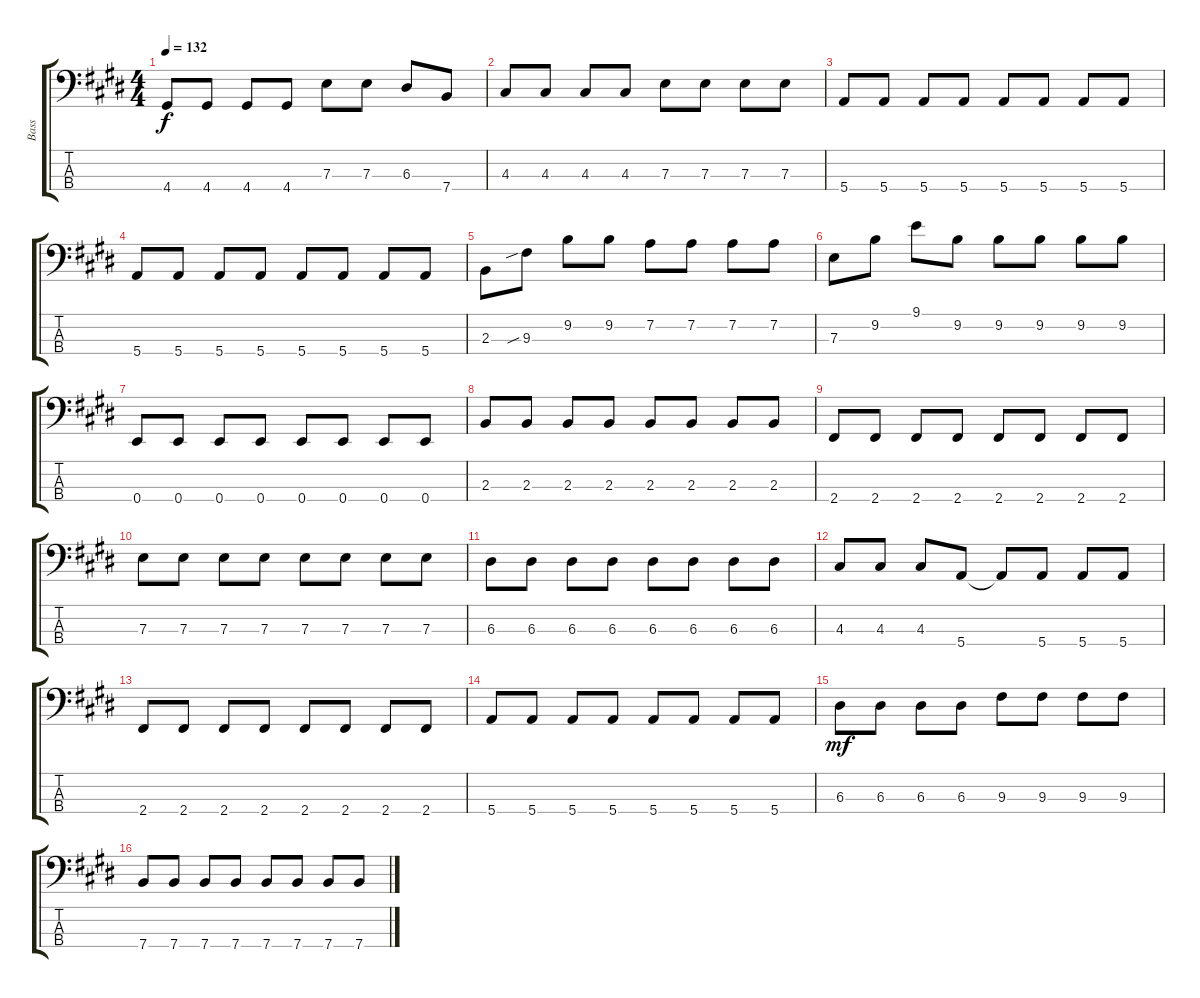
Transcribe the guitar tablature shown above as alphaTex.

\track ("Bass" "Bass") {instrument electricbassfinger}
\staff {score tabs}
\tuning (G2 D2 A1 E1) {hide}
\ts (4 4)
\tempo 132
\clef f4
\ks e
4.4.8{dy f} 4.4.8 4.4.8 4.4.8 7.3.8 7.3.8 6.3.8 7.4.8 |
4.3.8 4.3.8 4.3.8 4.3.8 7.3.8 7.3.8 7.3.8 7.3.8 |
5.4.8 5.4.8 5.4.8 5.4.8 5.4.8 5.4.8 5.4.8 5.4.8 |
5.4.8 5.4.8 5.4.8 5.4.8 5.4.8 5.4.8 5.4.8 5.4.8 |
2.3.8 9.3{sib}.8 9.2.8 9.2.8 7.2.8 7.2.8 7.2.8 7.2.8 |
7.3.8 9.2.8 9.1.8 9.2.8 9.2.8 9.2.8 9.2.8 9.2.8 |
0.4.8 0.4.8 0.4.8 0.4.8 0.4.8 0.4.8 0.4.8 0.4.8 |
2.3.8 2.3.8 2.3.8 2.3.8 2.3.8 2.3.8 2.3.8 2.3.8 |
2.4.8 2.4.8 2.4.8 2.4.8 2.4.8 2.4.8 2.4.8 2.4.8 |
7.3.8 7.3.8 7.3.8 7.3.8 7.3.8 7.3.8 7.3.8 7.3.8 |
6.3.8 6.3.8 6.3.8 6.3.8 6.3.8 6.3.8 6.3.8 6.3.8 |
4.3.8 4.3.8 4.3.8 5.4.8 5.4{t}.8 5.4.8 5.4.8 5.4.8 |
2.4.8 2.4.8 2.4.8 2.4.8 2.4.8 2.4.8 2.4.8 2.4.8 |
5.4.8 5.4.8 5.4.8 5.4.8 5.4.8 5.4.8 5.4.8 5.4.8 |
6.3.8{dy mf} 6.3.8 6.3.8 6.3.8 9.3.8 9.3.8 9.3.8 9.3.8 |
7.4.8 7.4.8 7.4.8 7.4.8 7.4.8 7.4.8 7.4.8 7.4.8
